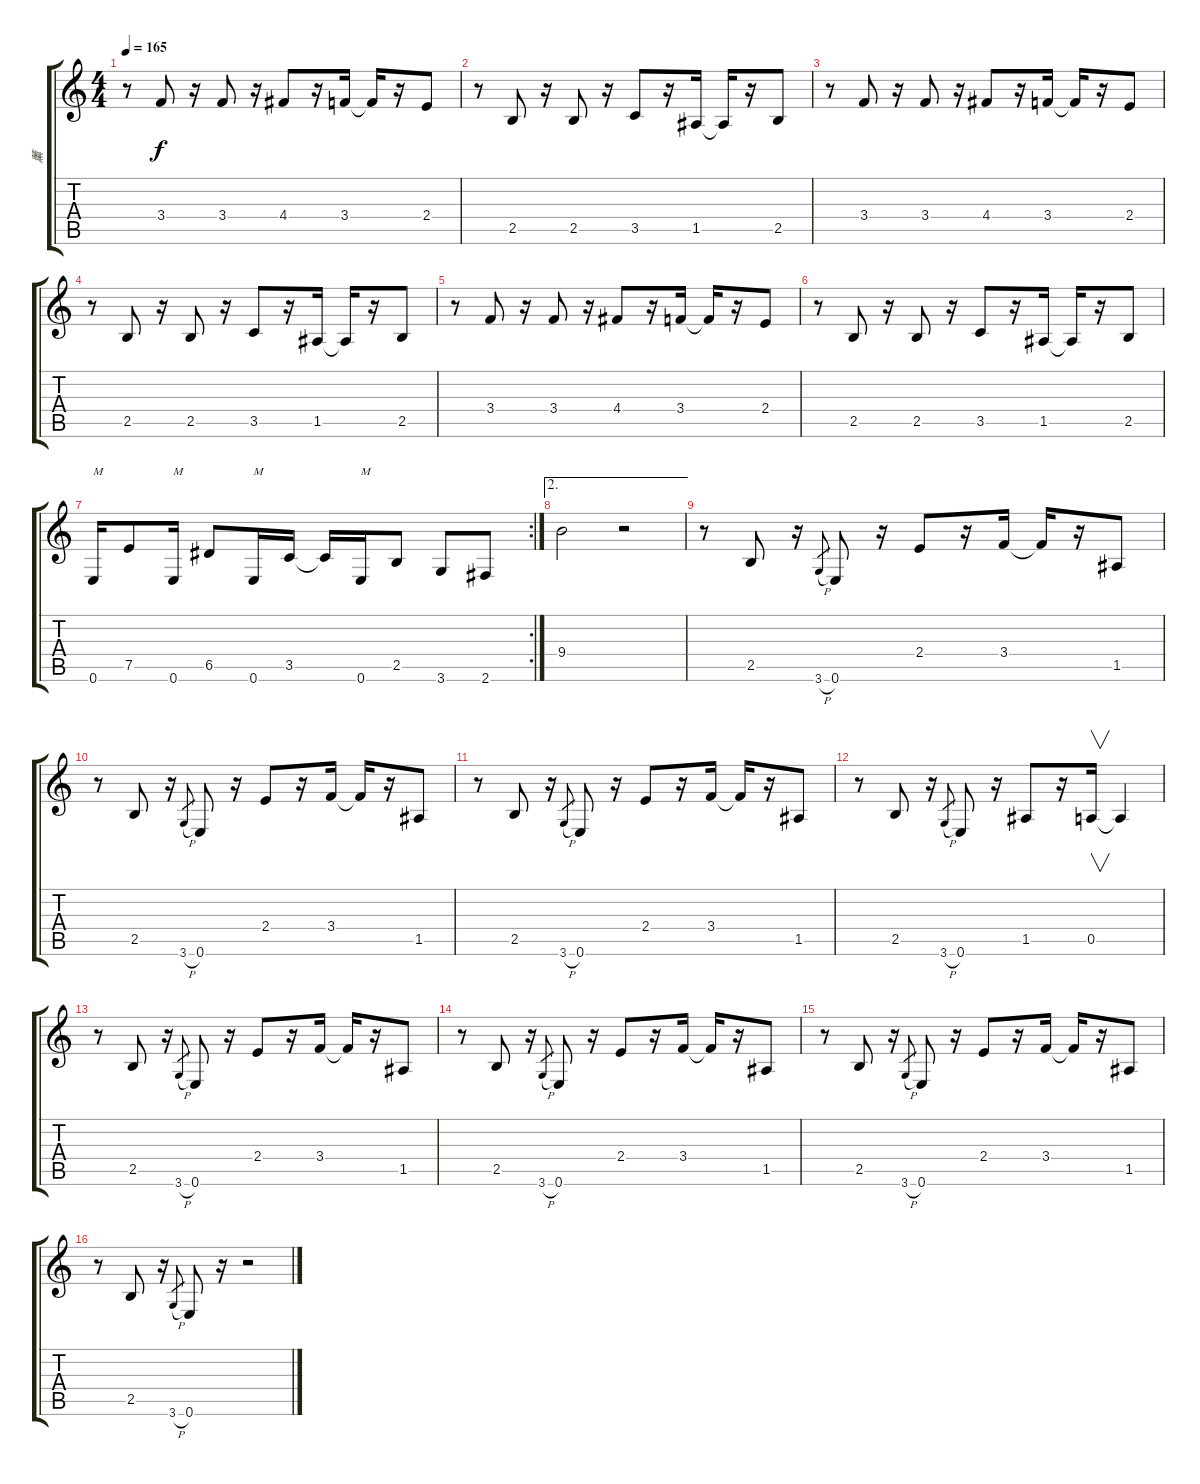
\track ("薰" "薰") {instrument distortionguitar}
\staff {score tabs}
\tuning (E4 B3 G3 D3 A2 E2) {hide}
\ts (4 4)
\tempo 165
\clef g2
\ks c
r.8{dy f} 3.4.8 r.16 3.4.8 r.16 4.4.8 r.16 3.4.16 3.4{t}.16 r.16 2.4.8 |
r.8 2.5.8 r.16 2.5.8 r.16 3.5.8 r.16 1.5.16 1.5{t}.16 r.16 2.5.8 |
r.8 3.4.8 r.16 3.4.8 r.16 4.4.8 r.16 3.4.16 3.4{t}.16 r.16 2.4.8 |
r.8 2.5.8 r.16 2.5.8 r.16 3.5.8 r.16 1.5.16 1.5{t}.16 r.16 2.5.8 |
r.8 3.4.8 r.16 3.4.8 r.16 4.4.8 r.16 3.4.16 3.4{t}.16 r.16 2.4.8 |
r.8 2.5.8 r.16 2.5.8 r.16 3.5.8 r.16 1.5.16 1.5{t}.16 r.16 2.5.8 |
\rc 2
0.6.16{txt "M"} 7.5.8 0.6.16{txt "M"} 6.5.8 0.6.16{txt "M"} 3.5.16 3.5{t}.16 0.6.16{txt "M"} 2.5.8 3.6.8 2.6.8 |
\ae 2
9.4.2 r.2 |
r.8 2.5.8 r.16 3.6{h}.8{gr} 0.6.8 r.16 2.4.8 r.16 3.4.16 3.4{t}.16 r.16 1.5.8 |
r.8 2.5.8 r.16 3.6{h}.8{gr} 0.6.8 r.16 2.4.8 r.16 3.4.16 3.4{t}.16 r.16 1.5.8 |
r.8 2.5.8 r.16 3.6{h}.8{gr} 0.6.8 r.16 2.4.8 r.16 3.4.16 3.4{t}.16 r.16 1.5.8 |
r.8 2.5.8 r.16 3.6{h}.8{gr} 0.6.8 r.16 1.5.8 r.16 0.5.16{v} 0.5{t}.4 |
r.8 2.5.8 r.16 3.6{h}.8{gr} 0.6.8 r.16 2.4.8 r.16 3.4.16 3.4{t}.16 r.16 1.5.8 |
r.8 2.5.8 r.16 3.6{h}.8{gr} 0.6.8 r.16 2.4.8 r.16 3.4.16 3.4{t}.16 r.16 1.5.8 |
r.8 2.5.8 r.16 3.6{h}.8{gr} 0.6.8 r.16 2.4.8 r.16 3.4.16 3.4{t}.16 r.16 1.5.8 |
r.8 2.5.8 r.16 3.6{h}.8{gr} 0.6.8 r.16 r.2
